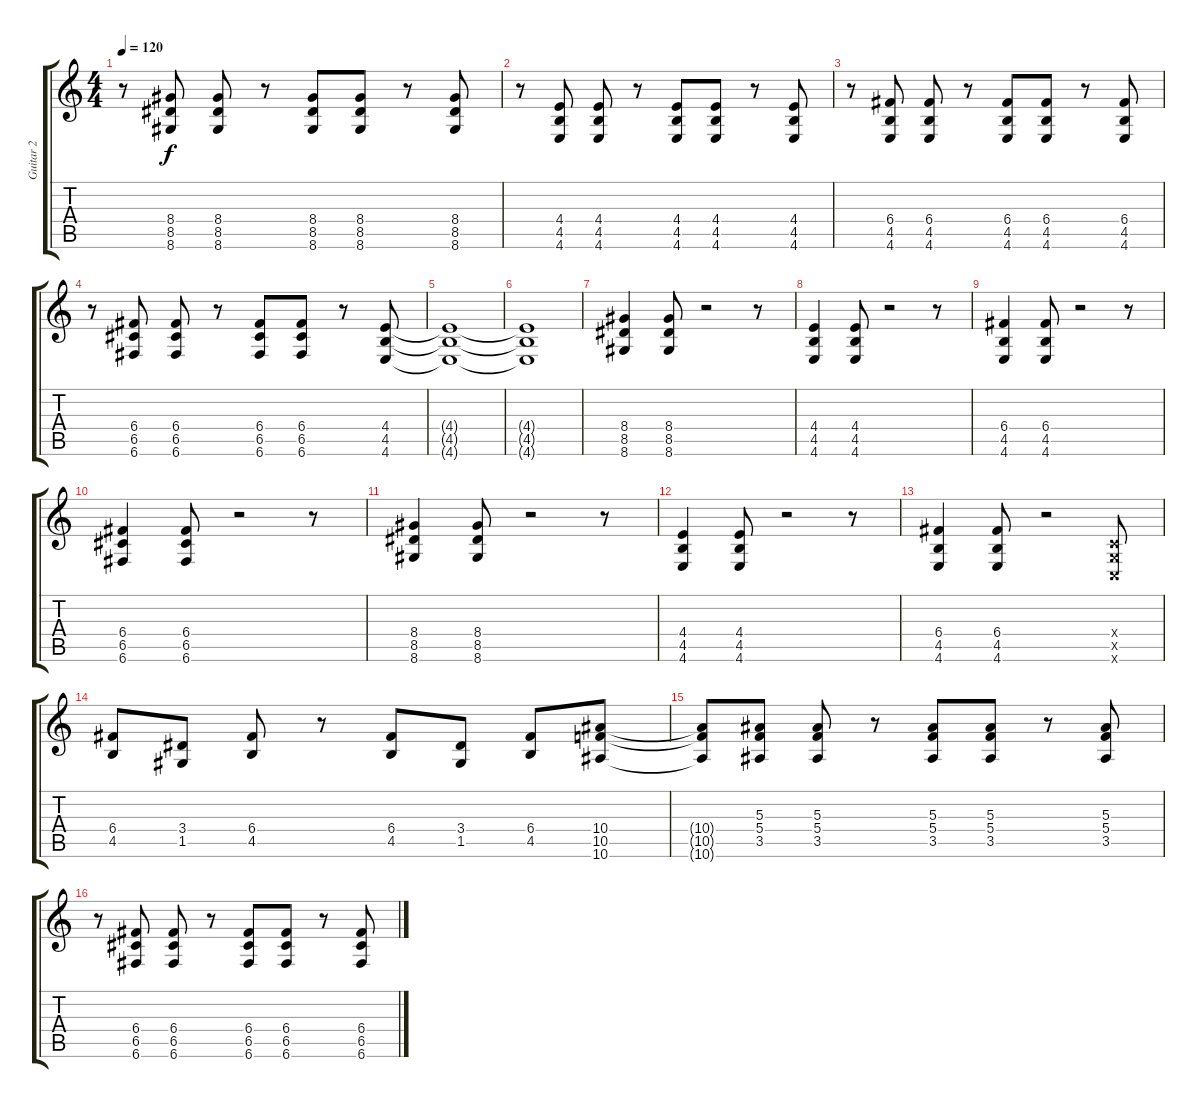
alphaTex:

\track ("Guitar 2" "Guitar 2") {instrument overdrivenguitar}
\staff {score tabs}
\tuning (D4 A3 F3 C3 G2 C2) {hide}
\ts (4 4)
\tempo 120
\clef g2
\ks c
r.8{dy f} (8.4 8.5 8.6).8 (8.4 8.5 8.6).8 r.8 (8.4 8.5 8.6).8 (8.4 8.5 8.6).8 r.8 (8.4 8.5 8.6).8 |
r.8 (4.4 4.5 4.6).8 (4.4 4.5 4.6).8 r.8 (4.4 4.5 4.6).8 (4.4 4.5 4.6).8 r.8 (4.4 4.5 4.6).8 |
r.8 (6.4 4.5 4.6).8 (6.4 4.5 4.6).8 r.8 (6.4 4.5 4.6).8 (6.4 4.5 4.6).8 r.8 (6.4 4.5 4.6).8 |
r.8 (6.4 6.5 6.6).8 (6.4 6.5 6.6).8 r.8 (6.4 6.5 6.6).8 (6.4 6.5 6.6).8 r.8 (4.4 4.5 4.6).8 |
(4.4{t} 4.5{t} 4.6{t}).1 |
(4.4{t} 4.5{t} 4.6{t}).1 |
(8.4 8.5 8.6).4 (8.4 8.5 8.6).8 r.2 r.8 |
(4.4 4.5 4.6).4 (4.4 4.5 4.6).8 r.2 r.8 |
(6.4 4.5 4.6).4 (6.4 4.5 4.6).8 r.2 r.8 |
(6.4 6.5 6.6).4 (6.4 6.5 6.6).8 r.2 r.8 |
(8.4 8.5 8.6).4 (8.4 8.5 8.6).8 r.2 r.8 |
(4.4 4.5 4.6).4 (4.4 4.5 4.6).8 r.2 r.8 |
(6.4 4.5 4.6).4 (6.4 4.5 4.6).8 r.2 (0.4{x} 0.5{x} 0.6{x}).8 |
(6.4 4.5).8 (3.4 1.5).8 (6.4 4.5).8 r.8 (6.4 4.5).8 (3.4 1.5).8 (6.4 4.5).8 (10.4 10.5 10.6).8 |
(10.4{t} 10.5{t} 10.6{t}).8 (5.3 5.4 3.5).8 (5.3 5.4 3.5).8 r.8 (5.3 5.4 3.5).8 (5.3 5.4 3.5).8 r.8 (5.3 5.4 3.5).8 |
r.8 (6.4 6.5 6.6).8 (6.4 6.5 6.6).8 r.8 (6.4 6.5 6.6).8 (6.4 6.5 6.6).8 r.8 (6.4 6.5 6.6).8
